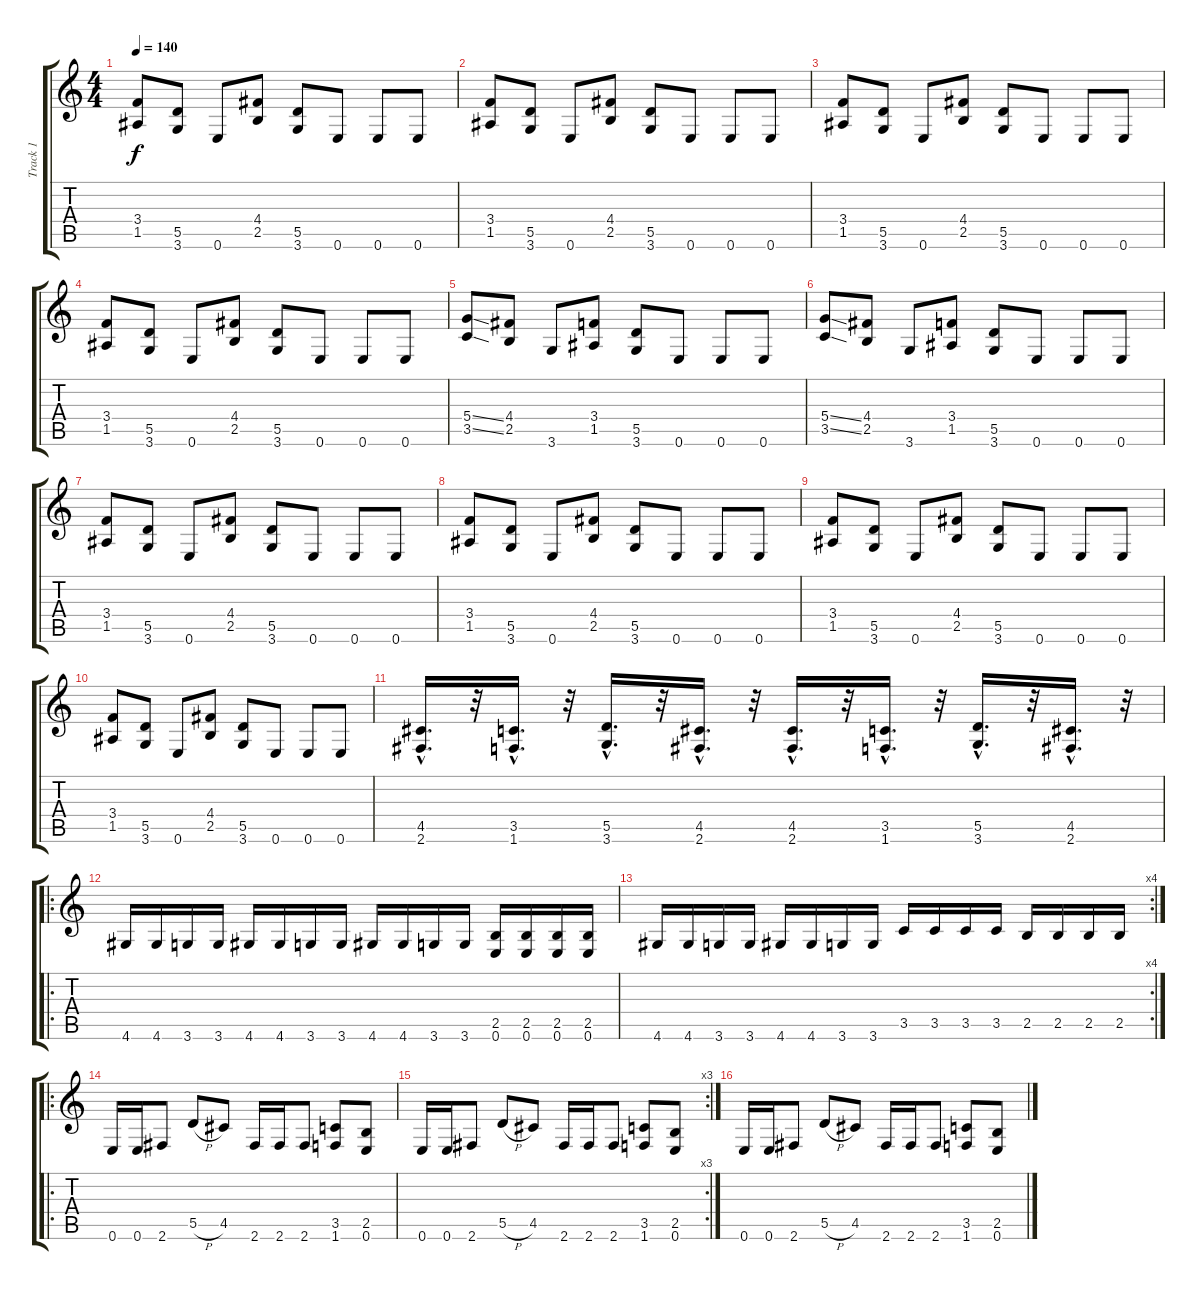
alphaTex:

\track ("Track 1" "Track 1") {instrument overdrivenguitar}
\staff {score tabs}
\tuning (E4 B3 G3 D3 A2 E2) {hide}
\ts (4 4)
\tempo 140
\clef g2
\ks c
(3.4 1.5).8{dy f} (5.5 3.6).8 0.6.8 (4.4 2.5).8 (5.5 3.6).8 0.6.8 0.6.8 0.6.8 |
(3.4 1.5).8 (5.5 3.6).8 0.6.8 (4.4 2.5).8 (5.5 3.6).8 0.6.8 0.6.8 0.6.8 |
(3.4 1.5).8 (5.5 3.6).8 0.6.8 (4.4 2.5).8 (5.5 3.6).8 0.6.8 0.6.8 0.6.8 |
(3.4 1.5).8 (5.5 3.6).8 0.6.8 (4.4 2.5).8 (5.5 3.6).8 0.6.8 0.6.8 0.6.8 |
(5.4{ss} 3.5{ss}).8 (4.4 2.5).8 3.6.8 (3.4 1.5).8 (5.5 3.6).8 0.6.8 0.6.8 0.6.8 |
(5.4{ss} 3.5{ss}).8 (4.4 2.5).8 3.6.8 (3.4 1.5).8 (5.5 3.6).8 0.6.8 0.6.8 0.6.8 |
(3.4 1.5).8 (5.5 3.6).8 0.6.8 (4.4 2.5).8 (5.5 3.6).8 0.6.8 0.6.8 0.6.8 |
(3.4 1.5).8 (5.5 3.6).8 0.6.8 (4.4 2.5).8 (5.5 3.6).8 0.6.8 0.6.8 0.6.8 |
(3.4 1.5).8 (5.5 3.6).8 0.6.8 (4.4 2.5).8 (5.5 3.6).8 0.6.8 0.6.8 0.6.8 |
(3.4 1.5).8 (5.5 3.6).8 0.6.8 (4.4 2.5).8 (5.5 3.6).8 0.6.8 0.6.8 0.6.8 |
(4.5{hac} 2.6{hac}).16{d} r.32 (3.5{hac} 1.6{hac}).16{d} r.32 (5.5{hac} 3.6{hac}).16{d} r.32 (4.5{hac} 2.6{hac}).16{d} r.32 (4.5{hac} 2.6{hac}).16{d} r.32 (3.5{hac} 1.6{hac}).16{d} r.32 (5.5{hac} 3.6{hac}).16{d} r.32 (4.5{hac} 2.6{hac}).16{d} r.32 |
\ro
4.6.16 4.6.16 3.6.16 3.6.16 4.6.16 4.6.16 3.6.16 3.6.16 4.6.16 4.6.16 3.6.16 3.6.16 (2.5 0.6).16 (2.5 0.6).16 (2.5 0.6).16 (2.5 0.6).16 |
\rc 4
4.6.16 4.6.16 3.6.16 3.6.16 4.6.16 4.6.16 3.6.16 3.6.16 3.5.16 3.5.16 3.5.16 3.5.16 2.5.16 2.5.16 2.5.16 2.5.16 |
\ro
0.6.16 0.6.16 2.6.8 5.5{h}.8 4.5.8 2.6.16 2.6.16 2.6.8 (3.5 1.6).8 (2.5 0.6).8 |
\rc 3
0.6.16 0.6.16 2.6.8 5.5{h}.8 4.5.8 2.6.16 2.6.16 2.6.8 (3.5 1.6).8 (2.5 0.6).8 |
0.6.16 0.6.16 2.6.8 5.5{h}.8 4.5.8 2.6.16 2.6.16 2.6.8 (3.5 1.6).8 (2.5 0.6).8
